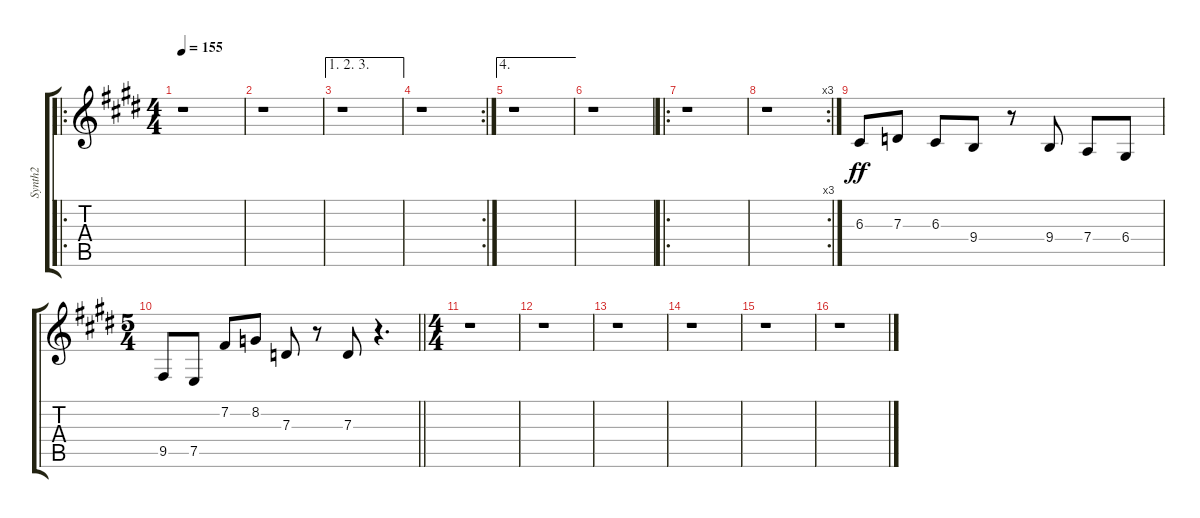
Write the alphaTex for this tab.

\track ("Synth2" "Synth2") {instrument lead2sawtooth}
\staff {score tabs}
\tuning (E4 B3 G3 D3 A2 E2) {hide}
\ro
\ts (4 4)
\tempo 155
\clef g2
\ks e
r.1{dy ff instrument lead2sawtooth} |
r.1 |
\ae (1 2 3)
r.1 |
\rc 2
r.1 |
\ae 4
r.1 |
r.1 |
\ro
r.1 |
\rc 3
r.1 |
6.3.8 7.3.8 6.3.8 9.4.8 r.8 9.4.8 7.4.8 6.4.8 |
\ts (5 4)
\barLineRight lightlight
9.5.8 7.5.8 7.2.8 8.2.8 7.3.8 r.8 7.3.8 r.4{d} |
\ts (4 4)
r.1 |
r.1 |
r.1 |
r.1 |
r.1 |
r.1
